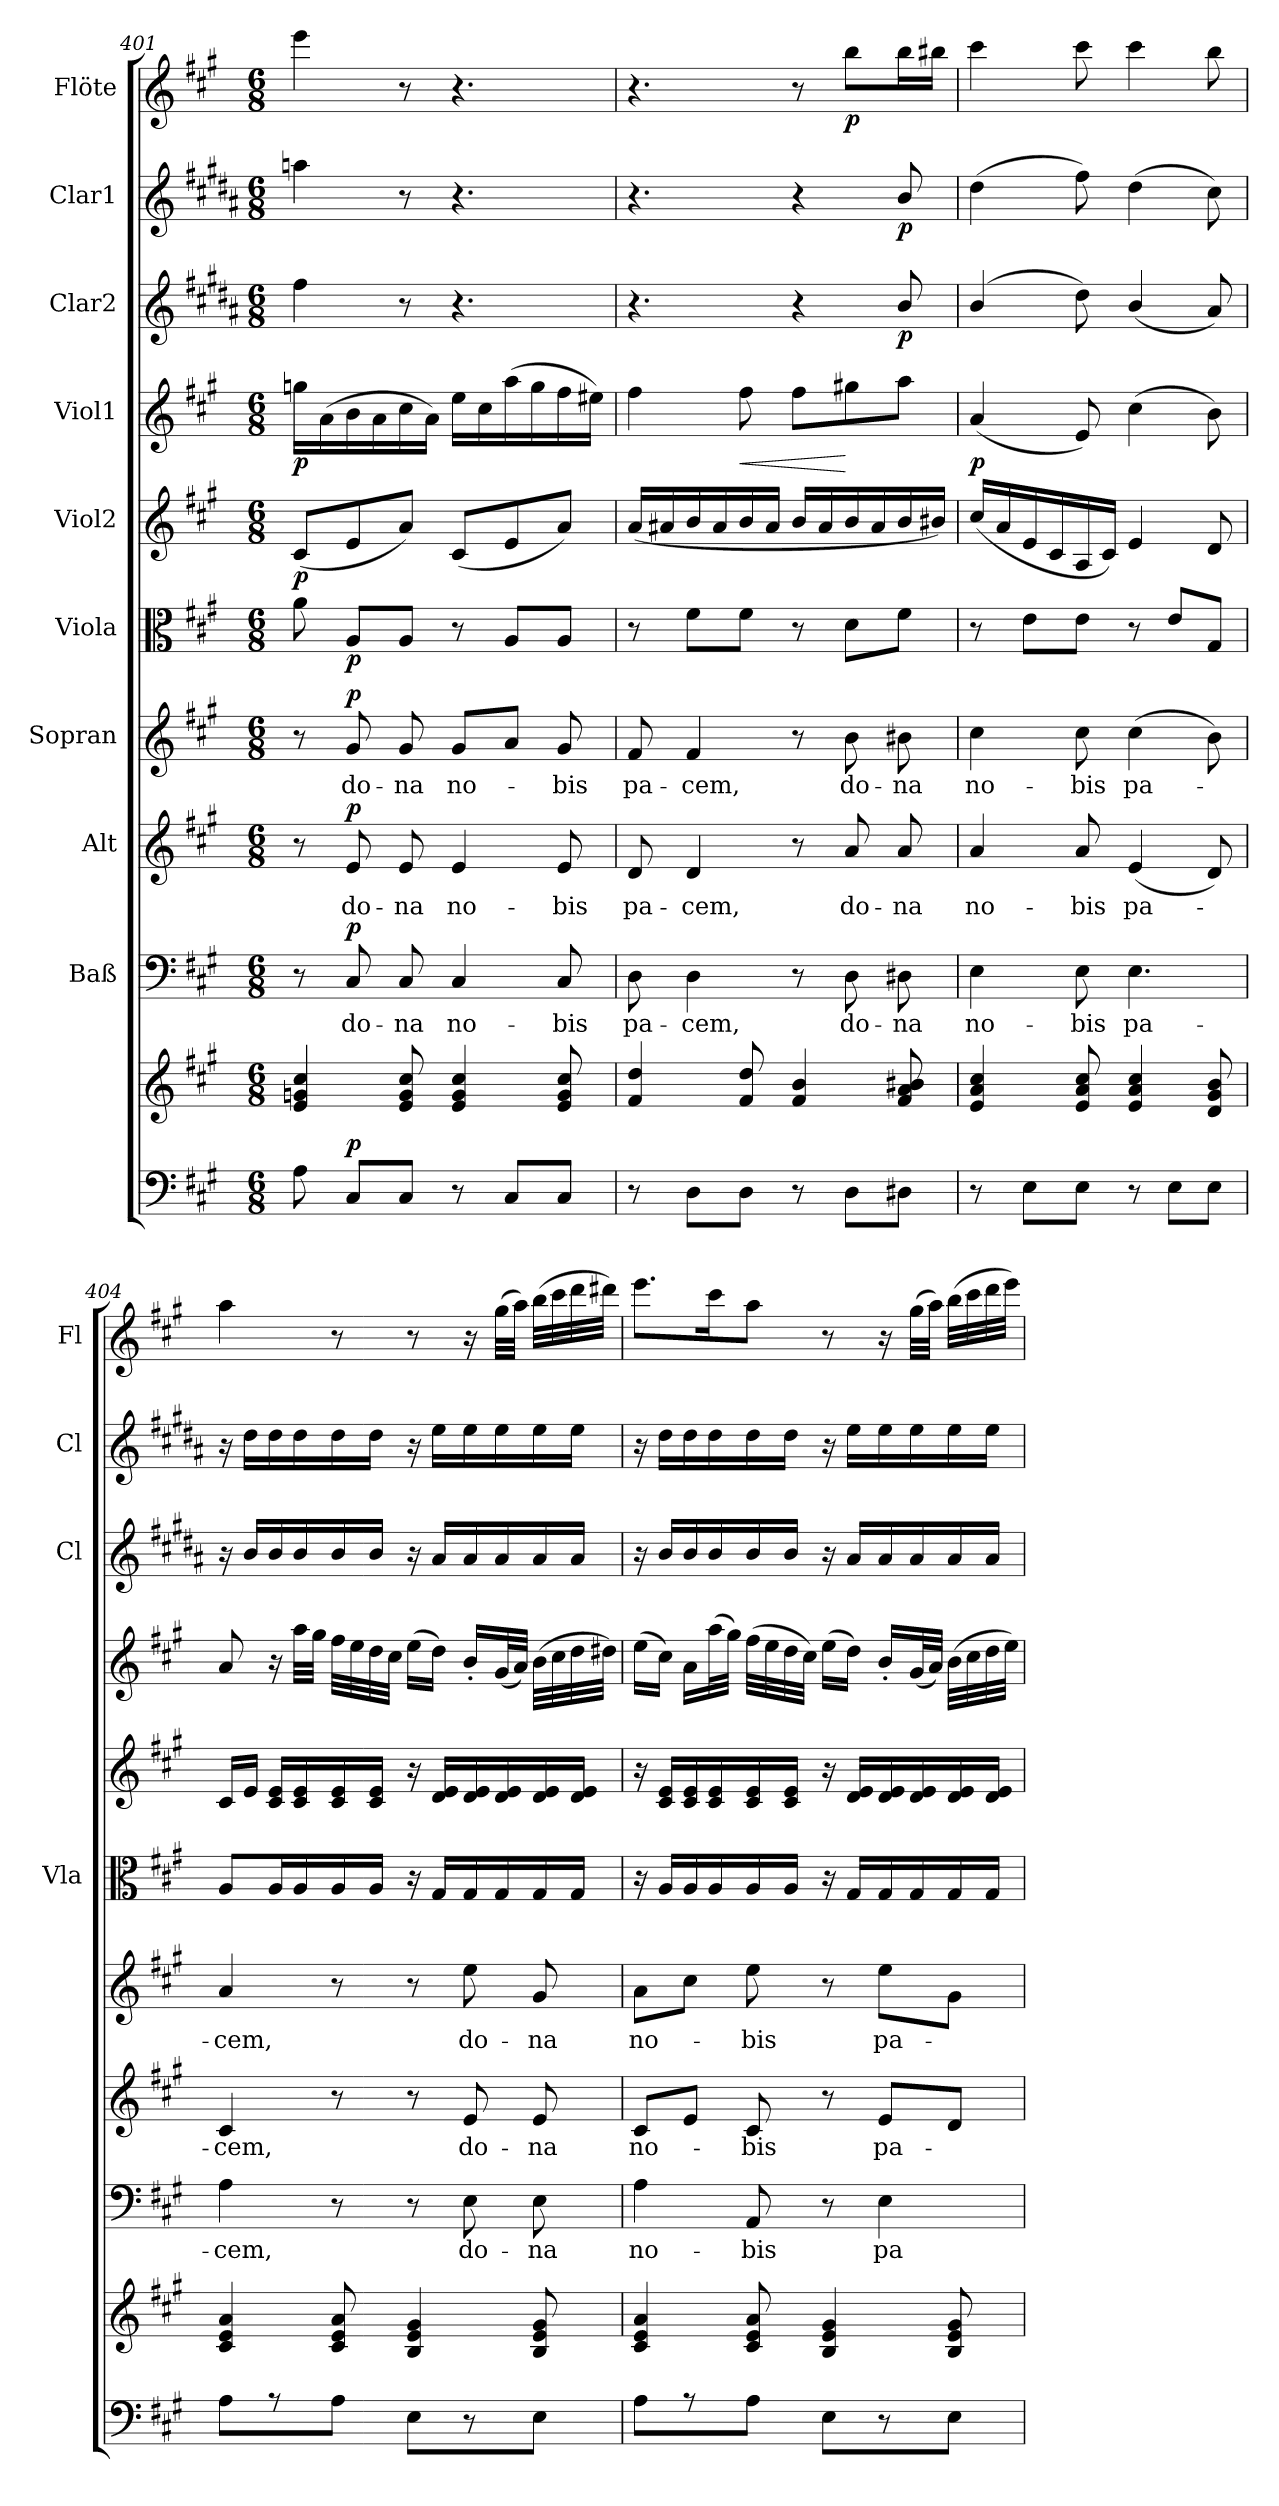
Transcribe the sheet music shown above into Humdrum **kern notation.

**kern	**kern	**dynam	**kern	**text	**dynam	**kern	**text	**dynam	**kern	**text	**dynam	**kern	**dynam	**kern	**dynam	**kern	**dynam	**kern	**dynam	**kern	**dynam	**kern	**dynam
*part10	*part10	*part10	*part9	*part9	*part9	*part8	*part8	*part8	*part7	*part7	*part7	*part6	*part6	*part5	*part5	*part4	*part4	*part3	*part3	*part2	*part2	*part1	*part1
*staff11	*staff10	*staff10/11	*staff9	*staff9	*staff9	*staff8	*staff8	*staff8	*staff7	*staff7	*staff7	*staff6	*staff6	*staff5	*staff5	*staff4	*staff4	*staff3	*staff3	*staff2	*staff2	*staff1	*staff1
*	*	*	*I"Baß	*	*	*I"Alt	*	*	*I"Sopran	*	*	*I"Viola	*	*I"Viol2	*	*I"Viol1	*	*I"Clar2	*	*I"Clar1	*	*I"Flöte	*
*	*	*	*	*	*	*	*	*	*	*	*	*I'Vla	*	*	*	*	*	*I'Cl	*	*I'Cl	*	*I'Fl	*
!!LO:PB:g=z
*clefF4	*clefG2	*	*clefF4	*	*	*clefG2	*	*	*clefG2	*	*	*clefC3	*	*clefG2	*	*clefG2	*	*clefG2	*	*clefG2	*	*clefG2	*
*	*	*	*	*	*	*	*	*	*	*	*	*	*	*	*	*	*	*ITrd1c2	*	*ITrd1c2	*	*	*
*k[f#c#g#]	*k[f#c#g#]	*	*k[f#c#g#]	*	*	*k[f#c#g#]	*	*	*k[f#c#g#]	*	*	*k[f#c#g#]	*	*k[f#c#g#]	*	*k[f#c#g#]	*	*k[f#c#g#]	*	*k[f#c#g#]	*	*k[f#c#g#]	*
*A:	*A:	*	*A:	*	*	*A:	*	*	*A:	*	*	*A:	*	*A:	*	*A:	*	*A:	*	*A:	*	*A:	*
*M6/8	*M6/8	*	*M6/8	*	*	*M6/8	*	*	*M6/8	*	*	*M6/8	*	*M6/8	*	*M6/8	*	*M6/8	*	*M6/8	*	*M6/8	*
=401	=401	=401	=401	=401	=401	=401	=401	=401	=401	=401	=401	=401	=401	=401	=401	=401	=401	=401	=401	=401	=401	=401	=401
!	!	!	!	!	!	!	!	!	!	!	!	!	!	!	!LO:DY:b	!	!LO:DY:b	!	!	!	!	!	!
8A\	4e/ 4gn/ 4cc#/	.	8r	.	.	8r	.	.	8r	.	.	8a\	.	(<8c#/L	p	16ggn\LL	p	4ee\	.	4ggn\	.	4eee\	.
.	.	.	.	.	.	.	.	.	.	.	.	.	.	.	.	(>16a\	.	.	.	.	.	.	.
!	!	!LO:DY:a=2	!	!LO:LY:b	!LO:DY:a	!	!LO:LY:b	!LO:DY:a	!	!LO:LY:b	!LO:DY:a	!	!LO:DY:b	!	!	!	!	!	!	!	!	!	!
8C#/L	.	p	8C#/	do-	p	8e/	do-	p	8g#/	do-	p	8A/L	p	8e/	.	16b\	.	.	.	.	.	.	.
.	.	.	.	.	.	.	.	.	.	.	.	.	.	.	.	16a\	.	.	.	.	.	.	.
!	!	!	!	!LO:LY:b	!	!	!LO:LY:b	!	!	!LO:LY:b	!	!	!	!	!	!	!	!	!	!	!	!	!
8C#/J	8e/ 8g/ 8cc#/	.	8C#/	-na	.	8e/	-na	.	8g#/	-na	.	8A/J	.	8a/J)	.	16cc#\	.	8r	.	8r	.	8r	.
.	.	.	.	.	.	.	.	.	.	.	.	.	.	.	.	16a\JJ)	.	.	.	.	.	.	.
!	!	!	!	!LO:LY:b	!	!	!LO:LY:b	!	!	!LO:LY:b	!	!	!	!	!	!	!	!	!	!	!	!	!
8r	4e/ 4g/ 4cc#/	.	4C#/	no-	.	4e/	no-	.	8g#/L	no-	.	8r	.	(<8c#/L	.	16ee\LL	.	4.r	.	4.r	.	4.r	.
.	.	.	.	.	.	.	.	.	.	.	.	.	.	.	.	16cc#\	.	.	.	.	.	.	.
8C#/L	.	.	.	.	.	.	.	.	8a/J	.	.	8A/L	.	8e/	.	(>16aa\	.	.	.	.	.	.	.
.	.	.	.	.	.	.	.	.	.	.	.	.	.	.	.	16gg\	.	.	.	.	.	.	.
!	!	!	!	!LO:LY:b	!	!	!LO:LY:b	!	!	!LO:LY:b	!	!	!	!	!	!	!	!	!	!	!	!	!
8C#/J	8e/ 8g/ 8cc#/	.	8C#/	-bis	.	8e/	-bis	.	8g#/	-bis	.	8A/J	.	8a/J)	.	16ff#\	.	.	.	.	.	.	.
.	.	.	.	.	.	.	.	.	.	.	.	.	.	.	.	16ee#X\JJ)	.	.	.	.	.	.	.
=402	=402	=402	=402	=402	=402	=402	=402	=402	=402	=402	=402	=402	=402	=402	=402	=402	=402	=402	=402	=402	=402	=402	=402
!	!	!	!	!LO:LY:b	!	!	!LO:LY:b	!	!	!LO:LY:b	!	!	!	!	!	!	!	!	!	!	!	!	!
8r	4f#/ 4dd/	.	8D\	pa-	.	8d/	pa-	.	8f#/	pa-	.	8r	.	(<16a/LL	.	4ff#\	.	4.r	.	4.r	.	4.r	.
.	.	.	.	.	.	.	.	.	.	.	.	.	.	16a#X/	.	.	.	.	.	.	.	.	.
!	!	!	!	!LO:LY:b	!	!	!LO:LY:b	!	!	!LO:LY:b	!	!	!	!	!	!	!	!	!	!	!	!	!
8D\L	.	.	4D\	-cem,	.	4d/	-cem,	.	4f#/	-cem,	.	8f#\L	.	16b/	.	.	.	.	.	.	.	.	.
.	.	.	.	.	.	.	.	.	.	.	.	.	.	16a#/	.	.	.	.	.	.	.	.	.
!	!	!	!	!	!	!	!	!	!	!	!	!	!	!	!	!	!LO:HP:b	!	!	!	!	!	!
8D\J	8f#/ 8dd/	.	.	.	.	.	.	.	.	.	.	8f#\J	.	16b/	.	8ff#\	<	.	.	.	.	.	.
.	.	.	.	.	.	.	.	.	.	.	.	.	.	16a#/JJ	.	.	.	.	.	.	.	.	.
8r	4f#/ 4b/	.	8r	.	.	8r	.	.	8r	.	.	8r	.	16b/LL	.	8ff#\L	.	4r	.	4r	.	8r	.
.	.	.	.	.	.	.	.	.	.	.	.	.	.	16a#/	.	.	.	.	.	.	.	.	.
!	!	!	!	!LO:LY:b	!	!	!LO:LY:b	!	!	!LO:LY:b	!	!	!	!	!	!	!	!	!	!	!	!	!LO:DY:b
8D\L	.	.	8D\	do-	.	8a/	do-	.	8b\	do-	.	8d\L	.	16b/	.	8gg#X\	[	.	.	.	.	8bb\L	p
.	.	.	.	.	.	.	.	.	.	.	.	.	.	16a#/	.	.	.	.	.	.	.	.	.
!	!	!	!	!LO:LY:b	!	!	!LO:LY:b	!	!	!LO:LY:b	!	!	!	!	!	!	!	!	!LO:DY:b	!	!LO:DY:b	!	!
8D#X\J	8f#/ 8a/ 8b#X/	.	8D#X\	-na	.	8a/	-na	.	8b#X\	-na	.	8f#\J	.	16b/	.	8aa\J	.	8a/	p	8a/	p	16bb\L	.
.	.	.	.	.	.	.	.	.	.	.	.	.	.	16b#X/JJ)	.	.	.	.	.	.	.	16bb#X\JJ	.
=403	=403	=403	=403	=403	=403	=403	=403	=403	=403	=403	=403	=403	=403	=403	=403	=403	=403	=403	=403	=403	=403	=403	=403
!	!	!	!	!LO:LY:b	!	!	!LO:LY:b	!	!	!LO:LY:b	!	!	!	!	!	!	!LO:DY:b	!	!	!	!	!	!
8r	4e/ 4a/ 4cc#/	.	4E\	no-	.	4a/	no-	.	4cc#\	no-	.	8r	.	(<16cc#/LL	.	(<4a/	p	(4a/	.	(>4cc#\	.	4ccc#\	.
.	.	.	.	.	.	.	.	.	.	.	.	.	.	16a/	.	.	.	.	.	.	.	.	.
8E\L	.	.	.	.	.	.	.	.	.	.	.	8e\L	.	16e/	.	.	.	.	.	.	.	.	.
.	.	.	.	.	.	.	.	.	.	.	.	.	.	16c#/	.	.	.	.	.	.	.	.	.
!	!	!	!	!LO:LY:b	!	!	!LO:LY:b	!	!	!LO:LY:b	!	!	!	!	!	!	!	!	!	!	!	!	!
8E\J	8e/ 8a/ 8cc#/	.	8E\	-bis	.	8a/	-bis	.	8cc#\	-bis	.	8e\J	.	16A/	.	8e/)	.	8cc#\)	.	8ee\)	.	8ccc#\	.
.	.	.	.	.	.	.	.	.	.	.	.	.	.	16c#/JJ)	.	.	.	.	.	.	.	.	.
!	!	!	!	!LO:LY:b	!	!	!LO:LY:b	!	!	!LO:LY:b	!	!	!	!	!	!	!	!	!	!	!	!	!
8r	4e/ 4a/ 4cc#/	.	4.E\	pa-	.	(<4e/	pa-	.	(>4cc#\	pa-	.	8r	.	4e/	.	(>4cc#\	.	(<4a/	.	(>4cc#\	.	4ccc#\	.
8E\L	.	.	.	.	.	.	.	.	.	.	.	8e/L	.	.	.	.	.	.	.	.	.	.	.
8E\J	8d/ 8g#/ 8b/	.	.	.	.	8d/)	.	.	8b\)	.	.	8G#/J	.	8d/	.	8b\)	.	8g#/)	.	8b\)	.	8bb\	.
!!LO:PB:g=z
=404	=404	=404	=404	=404	=404	=404	=404	=404	=404	=404	=404	=404	=404	=404	=404	=404	=404	=404	=404	=404	=404	=404	=404
!	!	!	!	!LO:LY:b	!	!	!LO:LY:b	!	!	!LO:LY:b	!	!	!	!	!	!	!	!	!	!	!	!	!
8A\L	4c#/ 4e/ 4a/	.	4A\	-cem,	.	4c#/	-cem,	.	4a/	-cem,	.	8A/L	.	16c#/LL	.	8a/	.	16r	.	16r	.	4aa\	.
.	.	.	.	.	.	.	.	.	.	.	.	.	.	16e/JJ	.	.	.	16a/LL	.	16cc#\LL	.	.	.
8r	.	.	.	.	.	.	.	.	.	.	.	16A/L	.	16c#/ 16e/LL	.	16r	.	16a/	.	16cc#\	.	.	.
.	.	.	.	.	.	.	.	.	.	.	.	16A/	.	16c#/ 16e/	.	32aa\LLL	.	16a/	.	16cc#\	.	.	.
.	.	.	.	.	.	.	.	.	.	.	.	.	.	.	.	32gg#\JJJ	.	.	.	.	.	.	.
8A\J	8c#/ 8e/ 8a/	.	8r	.	.	8r	.	.	8r	.	.	16A/	.	16c#/ 16e/	.	32ff#\LLL	.	16a/	.	16cc#\	.	8r	.
.	.	.	.	.	.	.	.	.	.	.	.	.	.	.	.	32ee\	.	.	.	.	.	.	.
.	.	.	.	.	.	.	.	.	.	.	.	16A/JJ	.	16c#/ 16e/JJ	.	32dd\	.	16a/JJ	.	16cc#\JJ	.	.	.
.	.	.	.	.	.	.	.	.	.	.	.	.	.	.	.	32cc#\JJJ	.	.	.	.	.	.	.
8E\L	4B/ 4e/ 4g#/	.	8r	.	.	8r	.	.	8r	.	.	16r	.	16r	.	(>16ee\LL	.	16r	.	16r	.	8r	.
.	.	.	.	.	.	.	.	.	.	.	.	16G#/LL	.	16d/ 16e/LL	.	16dd\JJ)	.	16g#/LL	.	16dd\LL	.	.	.
!	!	!	!	!LO:LY:b	!	!	!LO:LY:b	!	!	!LO:LY:b	!	!	!	!	!	!	!	!	!	!	!	!	!
8r	.	.	8E\	do-	.	8e/	do-	.	8ee\	do-	.	16G#/	.	16d/ 16e/	.	16b'</LL	.	16g#/	.	16dd\	.	16r	.
.	.	.	.	.	.	.	.	.	.	.	.	16G#/	.	16d/ 16e/	.	(<32g#/L	.	16g#/	.	16dd\	.	(>32gg#\LLL	.
.	.	.	.	.	.	.	.	.	.	.	.	.	.	.	.	32a/JJJ)	.	.	.	.	.	32aa\JJJ)	.
!	!	!	!	!LO:LY:b	!	!	!LO:LY:b	!	!	!LO:LY:b	!	!	!	!	!	!	!	!	!	!	!	!	!
8E\J	8B/ 8e/ 8g#/	.	8E\	-na	.	8e/	-na	.	8g#/	-na	.	16G#/	.	16d/ 16e/	.	(>32b\LLL	.	16g#/	.	16dd\	.	(>32bb\LLL	.
.	.	.	.	.	.	.	.	.	.	.	.	.	.	.	.	32cc#\	.	.	.	.	.	32ccc#\	.
.	.	.	.	.	.	.	.	.	.	.	.	16G#/JJ	.	16d/ 16e/JJ	.	32dd\	.	16g#/JJ	.	16dd\JJ	.	32ddd\	.
.	.	.	.	.	.	.	.	.	.	.	.	.	.	.	.	32dd#X\JJJ)	.	.	.	.	.	32ddd#X\JJJ)	.
=405	=405	=405	=405	=405	=405	=405	=405	=405	=405	=405	=405	=405	=405	=405	=405	=405	=405	=405	=405	=405	=405	=405	=405
!	!	!	!	!LO:LY:b	!	!	!LO:LY:b	!	!	!LO:LY:b	!	!	!	!	!	!	!	!	!	!	!	!	!
8A\L	4c#/ 4e/ 4a/	.	4A\	no-	.	8c#/L	no-	.	8a\L	no-	.	16r	.	16r	.	(>16ee\LL	.	16r	.	16r	.	8.eee\L	.
.	.	.	.	.	.	.	.	.	.	.	.	16A/LL	.	16c#/ 16e/LL	.	16cc#\JJ)	.	16a/LL	.	16cc#\LL	.	.	.
8r	.	.	.	.	.	8e/J	.	.	8cc#\J	.	.	16A/	.	16c#/ 16e/	.	16a\LL	.	16a/	.	16cc#\	.	.	.
.	.	.	.	.	.	.	.	.	.	.	.	16A/	.	16c#/ 16e/	.	(>32aa\L	.	16a/	.	16cc#\	.	16ccc#\k	.
.	.	.	.	.	.	.	.	.	.	.	.	.	.	.	.	32gg#\JJJ)	.	.	.	.	.	.	.
!	!	!	!	!LO:LY:b	!	!	!LO:LY:b	!	!	!LO:LY:b	!	!	!	!	!	!	!	!	!	!	!	!	!
8A\J	8c#/ 8e/ 8a/	.	8AA/	-bis	.	8c#/	-bis	.	8ee\	-bis	.	16A/	.	16c#/ 16e/	.	(>32ff#\LLL	.	16a/	.	16cc#\	.	8aa\J	.
.	.	.	.	.	.	.	.	.	.	.	.	.	.	.	.	32ee\	.	.	.	.	.	.	.
.	.	.	.	.	.	.	.	.	.	.	.	16A/JJ	.	16c#/ 16e/JJ	.	32dd\	.	16a/JJ	.	16cc#\JJ	.	.	.
.	.	.	.	.	.	.	.	.	.	.	.	.	.	.	.	32cc#\JJJ)	.	.	.	.	.	.	.
8E\L	4B/ 4e/ 4g#/	.	8r	.	.	8r	.	.	8r	.	.	16r	.	16r	.	(>16ee\LL	.	16r	.	16r	.	8r	.
.	.	.	.	.	.	.	.	.	.	.	.	16G#/LL	.	16d/ 16e/LL	.	16dd\JJ)	.	16g#/LL	.	16dd\LL	.	.	.
!	!	!	!	!LO:LY:b	!	!	!LO:LY:b	!	!	!LO:LY:b	!	!	!	!	!	!	!	!	!	!	!	!	!
8r	.	.	4E\	pa-	.	8e/L	pa-	.	8ee\L	pa-	.	16G#/	.	16d/ 16e/	.	16b'</LL	.	16g#/	.	16dd\	.	16r	.
.	.	.	.	.	.	.	.	.	.	.	.	16G#/	.	16d/ 16e/	.	(<32g#/L	.	16g#/	.	16dd\	.	(>32gg#\LLL	.
.	.	.	.	.	.	.	.	.	.	.	.	.	.	.	.	32a/JJJ)	.	.	.	.	.	32aa\JJJ)	.
8E\J	8B/ 8e/ 8g#/	.	.	.	.	8d/J	.	.	8g#\J	.	.	16G#/	.	16d/ 16e/	.	(>32b\LLL	.	16g#/	.	16dd\	.	(>32bb\LLL	.
.	.	.	.	.	.	.	.	.	.	.	.	.	.	.	.	32cc#\	.	.	.	.	.	32ccc#\	.
.	.	.	.	.	.	.	.	.	.	.	.	16G#/JJ	.	16d/ 16e/JJ	.	32dd\	.	16g#/JJ	.	16dd\JJ	.	32ddd\	.
.	.	.	.	.	.	.	.	.	.	.	.	.	.	.	.	32ee\JJJ)	.	.	.	.	.	32eee\JJJ)	.
=	=	=	=	=	=	=	=	=	=	=	=	=	=	=	=	=	=	=	=	=	=	=	=
*-	*-	*-	*-	*-	*-	*-	*-	*-	*-	*-	*-	*-	*-	*-	*-	*-	*-	*-	*-	*-	*-	*-	*-
